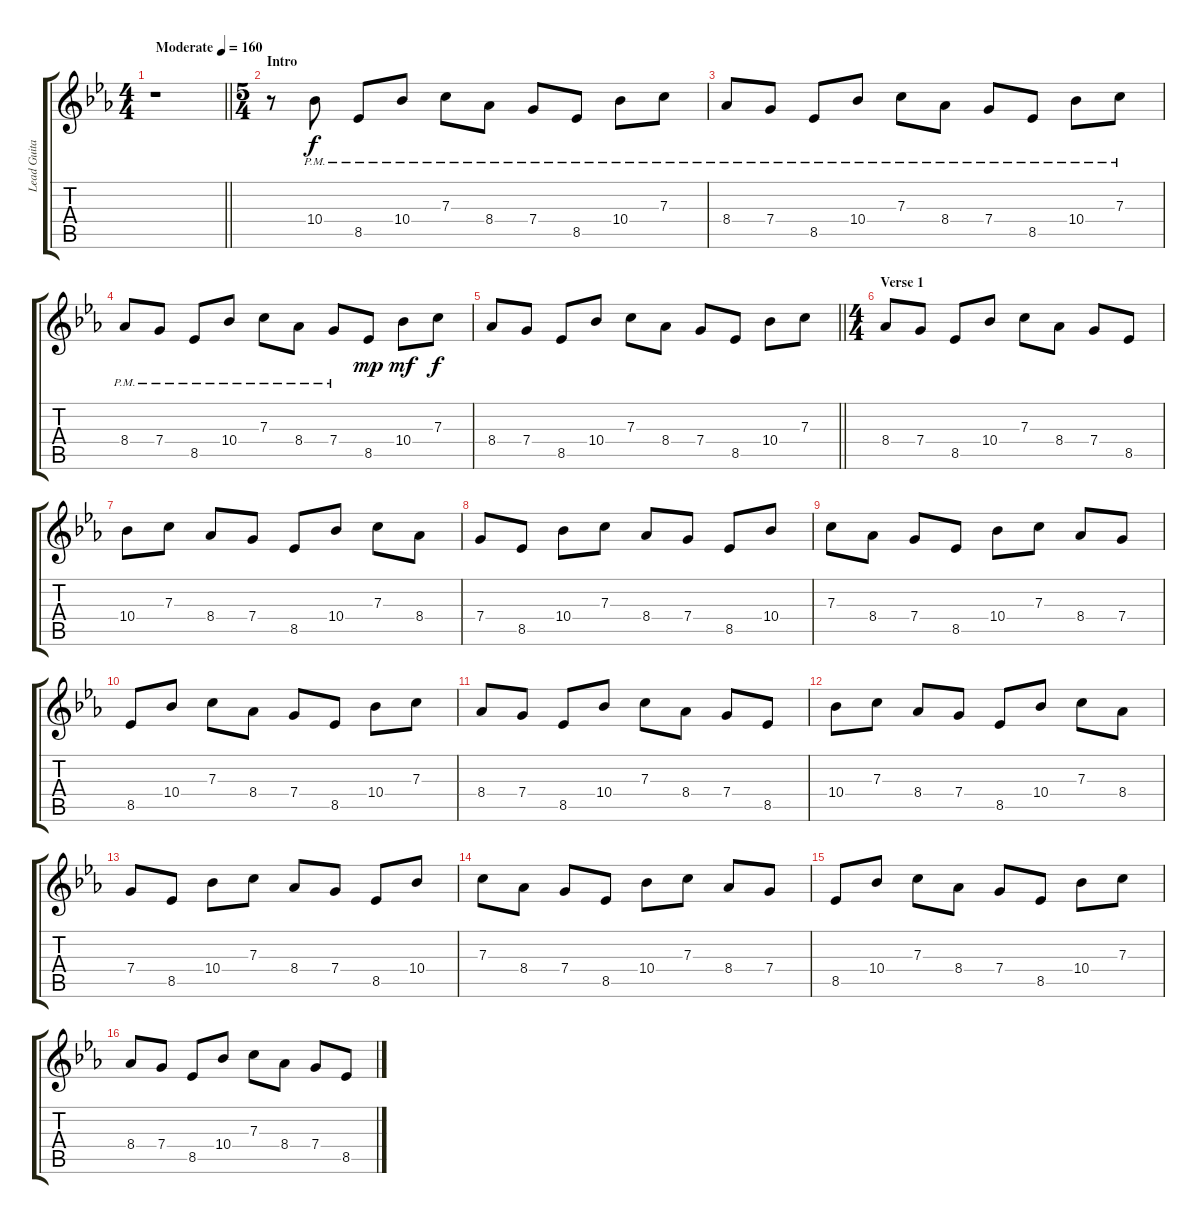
\track ("Lead Guitar 2" "Lead Guita") {instrument distortionguitar}
\staff {score tabs}
\tuning (D4 A3 F3 C3 G2 C2) {hide}
\ts (4 4)
\tempo (160 "Moderate")
\clef g2
\barLineRight lightlight
\ks cminor
r.1{dy f instrument distortionguitar} |
\ts (5 4)
\section ("" "Intro")
r.8 10.4{pm}.8 8.5{pm}.8 10.4{pm}.8 7.3{pm}.8 8.4{pm}.8 7.4{pm}.8 8.5{pm}.8 10.4{pm}.8 7.3{pm}.8 |
8.4{pm}.8 7.4{pm}.8 8.5{pm}.8 10.4{pm}.8 7.3{pm}.8 8.4{pm}.8 7.4{pm}.8 8.5{pm}.8 10.4{pm}.8 7.3{pm}.8 |
8.4{pm}.8 7.4{pm}.8 8.5{pm}.8 10.4{pm}.8 7.3{pm}.8 8.4{pm}.8 7.4{pm}.8 8.5.8{dy mp} 10.4.8{dy mf} 7.3.8{dy f} |
\barLineRight lightlight
8.4.8 7.4.8 8.5.8 10.4.8 7.3.8 8.4.8 7.4.8 8.5.8 10.4.8 7.3.8 |
\ts (4 4)
\section ("" "Verse 1")
8.4.8{volume 12 balance 10} 7.4.8 8.5.8 10.4.8 7.3.8 8.4.8 7.4.8 8.5.8 |
10.4.8 7.3.8 8.4.8 7.4.8 8.5.8 10.4.8 7.3.8 8.4.8 |
7.4.8 8.5.8 10.4.8 7.3.8 8.4.8 7.4.8 8.5.8 10.4.8 |
7.3.8 8.4.8 7.4.8 8.5.8 10.4.8 7.3.8 8.4.8 7.4.8 |
8.5.8 10.4.8 7.3.8 8.4.8 7.4.8 8.5.8 10.4.8 7.3.8 |
8.4.8 7.4.8 8.5.8 10.4.8 7.3.8 8.4.8 7.4.8 8.5.8 |
10.4.8 7.3.8 8.4.8 7.4.8 8.5.8 10.4.8 7.3.8 8.4.8 |
7.4.8 8.5.8 10.4.8 7.3.8 8.4.8 7.4.8 8.5.8 10.4.8 |
7.3.8{balance 13} 8.4.8 7.4.8 8.5.8 10.4.8 7.3.8 8.4.8 7.4.8 |
8.5.8 10.4.8 7.3.8 8.4.8 7.4.8 8.5.8 10.4.8 7.3.8 |
8.4.8 7.4.8 8.5.8 10.4.8 7.3.8 8.4.8 7.4.8 8.5.8
